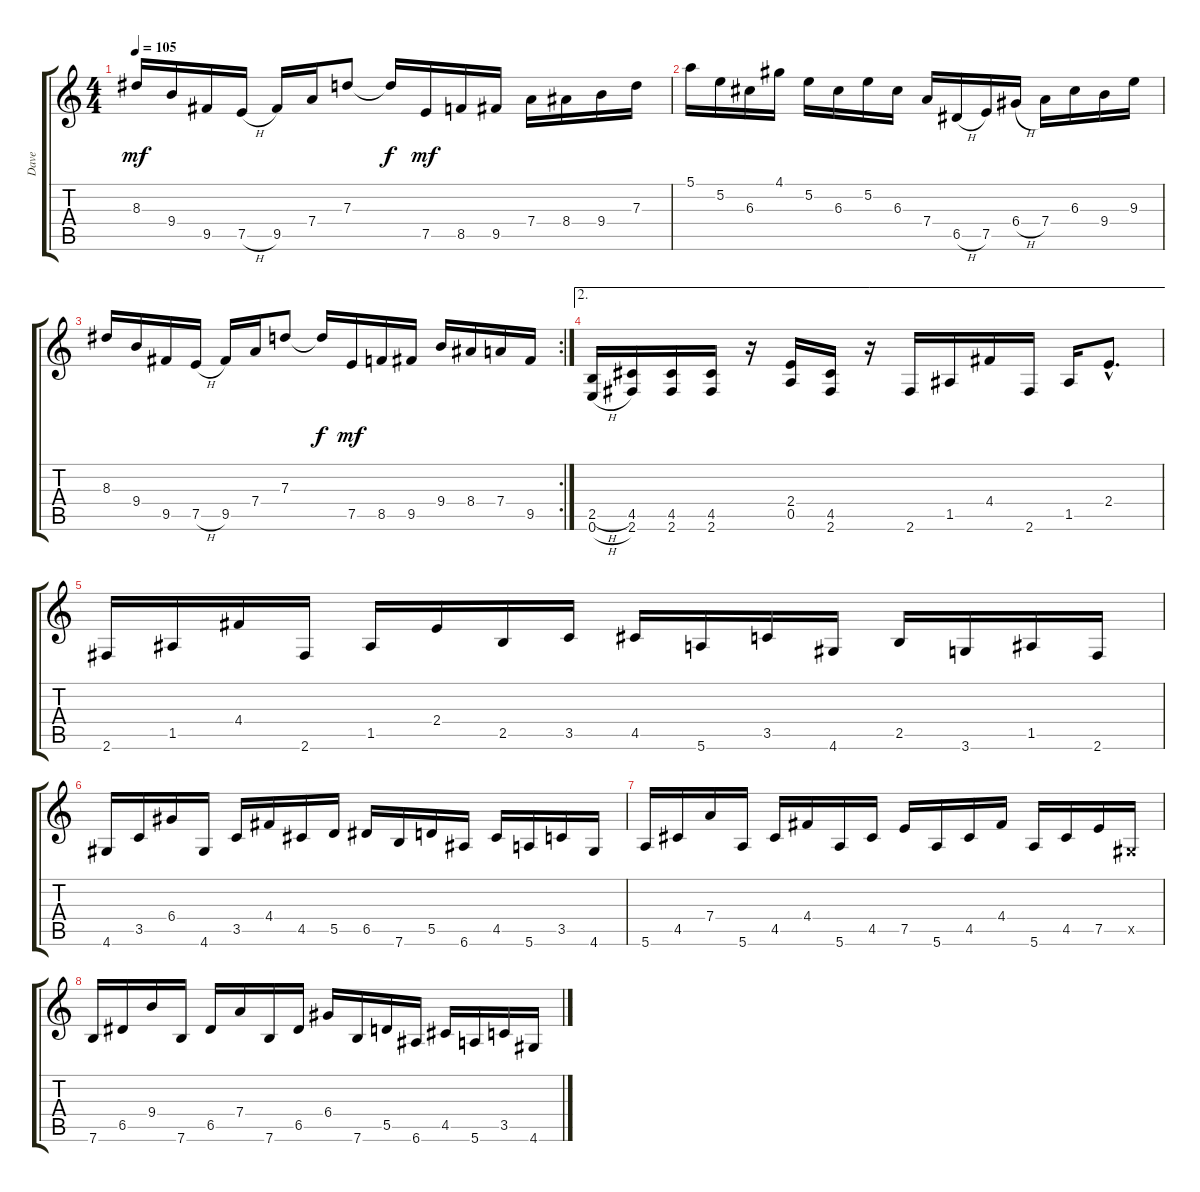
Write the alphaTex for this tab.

\track ("Dave" "Dave") {instrument distortionguitar}
\staff {score tabs}
\tuning (E4 B3 G3 D3 A2 E2) {hide}
\ts (4 4)
\tempo 105
\clef g2
\ks c
8.3.16{dy mf} 9.4.16 9.5.16 7.5{h}.16 9.5.16 7.4.16 7.3.8 7.3{t}.16{dy f} 7.5.16{dy mf} 8.5.16 9.5.16 7.4.16 8.4.16 9.4.16 7.3.16 |
5.1.16 5.2.16 6.3.16 4.1.16 5.2.16 6.3.16 5.2.16 6.3.16 7.4.16 6.5{h}.16 7.5.16 6.4{h}.16 7.4.16 6.3.16 9.4.16 9.3.16 |
\rc 2
8.3.16 9.4.16 9.5.16 7.5{h}.16 9.5.16 7.4.16 7.3.8 7.3{t}.16{dy f} 7.5.16{dy mf} 8.5.16 9.5.16 9.4.16 8.4.16 7.4.16 9.5.16 |
\ae 2
(2.5{h} 0.6{h}).16 (4.5 2.6).16 (4.5 2.6).16 (4.5 2.6).16 r.16 (2.4 0.5).16 (4.5 2.6).16 r.16 2.6.16 1.5.16 4.4.16 2.6.16 1.5.16 2.4{hac}.8{d} |
2.6.16 1.5.16 4.4.16 2.6.16 1.5.16 2.4.16 2.5.16 3.5.16 4.5.16 5.6.16 3.5.16 4.6.16 2.5.16 3.6.16 1.5.16 2.6.16 |
4.6.16 3.5.16 6.4.16 4.6.16 3.5.16 4.4.16 4.5.16 5.5.16 6.5.16 7.6.16 5.5.16 6.6.16 4.5.16 5.6.16 3.5.16 4.6.16 |
5.6.16 4.5.16 7.4.16 5.6.16 4.5.16 4.4.16 5.6.16 4.5.16 7.5.16 5.6.16 4.5.16 4.4.16 5.6.16 4.5.16 7.5.16 -1.5{x}.16 |
7.6.16 6.5.16 9.4.16 7.6.16 6.5.16 7.4.16 7.6.16 6.5.16 6.4.16 7.6.16 5.5.16 6.6.16 4.5.16 5.6.16 3.5.16 4.6.16
